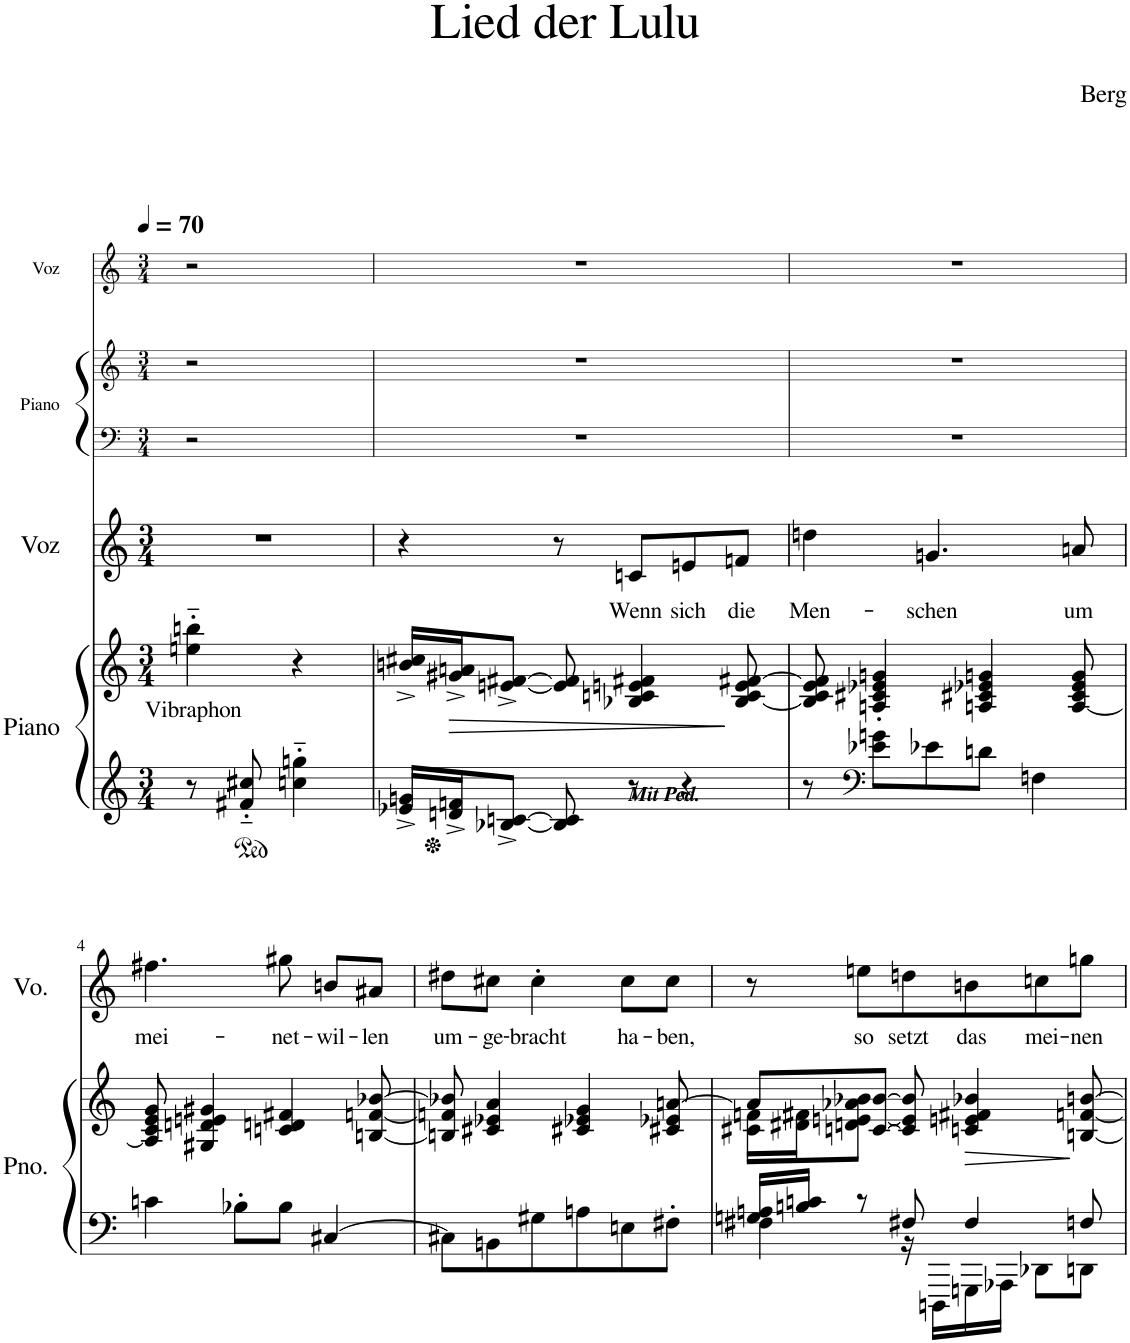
**kern	**kern	**text	**dynam	**kern	**text	**kern	**kern	**kern
*part4	*part4	*part4	*part4	*part3	*part3	*part2	*part2	*part1
*staff6	*staff5	*staff5	*staff5/6	*staff4	*staff4	*staff3	*staff2	*staff1
*I"Piano	*	*	*	*I"Voz	*	*I"Piano	*	*I"Voz
*I'Pno.	*	*	*	*I'Vo.	*	*I'Pno.	*	*I'Vo.
*	*	*	*	*	*	*stria5	*stria5	*stria5
*clefG2	*clefG2	*	*	*clefG2	*	*clefF4	*clefG2	*clefG2
*k[]	*k[]	*	*	*k[]	*	*k[]	*k[]	*k[]
*M3/4	*M3/4	*	*	*M3/4	*	*M3/4	*M3/4	*M3/4
*MM70	*MM70	*	*	*MM70	*	*MM70	*MM70	*MM70
=1	=1	=1	=1	=1	=1	=1	=1	=1
!	!	!LO:LY:b	!	!	!	!	!	!
8r	4een\'~ 4bbn\'~	Vibraphon	.	2.r	.	2r	2r	2r
8f#X/'~ 8cc#X/'~	.	.	.	.	.	.	.	.
4ccn\'~ 4ggn\'~	4r	.	.	.	.	.	.	.
4ryy	4ryy	.	.	.	.	4ryy	4ryy	4ryy
=2	=2	=2	=2	=2	=2	=2	=2	=2
16e-X/^ 16gn/^LL	16bn/^ 16cc#X/^LL	.	.	4r	.	2.r	2.r	2.r
!	!	!	!LO:HP:b	!	!	!	!	!
16dn/^ 16fn/^J	16g#X/^ 16an/^J	.	>	.	.	.	.	.
[8B-X/^ [8cn/^J	[8en/^ [8f#X/^J	.	.	.	.	.	.	.
8B-/] 8c/]	8e/] 8f#/]	.	.	8r	.	.	.	.
!LO:TX:a:Bi:t=Mit Ped.	!	!	!	!	!	!	!	!
!	!	!	!	!	!LO:LY:b	!	!	!
8r	4B-X/ 4cn/ 4en/ 4f#X/	.	.	8cn/L	Wenn	.	.	.
!	!	!	!	!	!LO:LY:b	!	!	!
4r	.	.	.	8en/	sich	.	.	.
!	!	!	!	!	!LO:LY:b	!	!	!
.	[8B-/ 8c/ 8e/ [8f#X/	.	]	8fn/J	die	.	.	.
=3	=3	=3	=3	=3	=3	=3	=3	=3
!	!	!	!	!	!LO:LY:b	!	!	!
8r	8B-/] 8c/ 8e/ 8f#/]	.	.	4ddn\	Men-	2.r	2.r	2.r
*clefF4	*	*	*	*	*	*	*	*
8e-X\ 8gn\L	4An/' 4c#X/' 4e-X/' 4gn/'	.	.	.	.	.	.	.
!	!	!	!	!	!LO:LY:b	!	!	!
8e-X\	.	.	.	4.gn/	-schen	.	.	.
8dn\J	4An/ 4c#X/ 4e-X/ 4gn/	.	.	.	.	.	.	.
4Fn\	.	.	.	.	.	.	.	.
!	!	!	!	!	!LO:LY:b	!	!	!
.	[8A/ 8c#/ 8e-/ 8g/	.	.	8an/	um	.	.	.
!!LO:LB:g=z
=4	=4	=4	=4	=4	=4	=4	=4	=4
!	!	!	!	!	!LO:LY:b	!	!	!
4cn\	8A/] 8c/ 8e/ 8g/	.	.	4.ff#X\	mei-	2.r	2.r	2.r
.	4G#X/ 4dn/ 4en/ 4g#X/	.	.	.	.	.	.	.
8B-X'\L	.	.	.	.	.	.	.	.
!	!	!	!	!	!LO:LY:b	!	!	!
8B-\J	4cn/ 4dn/ 4f#X/	.	.	8gg#X\	-net-	.	.	.
!	!	!	!	!	!LO:LY:b	!	!	!
[4C#X/	.	.	.	8bn/L	-wil-	.	.	.
!	!	!	!	!	!LO:LY:b	!	!	!
.	[8Bn/ [8fn/ [8b-X/	.	.	8a#X/J	-len	.	.	.
=5	=5	=5	=5	=5	=5	=5	=5	=5
!	!	!	!	!	!LO:LY:b	!	!	!
8C#X\L]	8Bn/] 8fn/] 8b-X/]	.	.	8dd#X\L	um-	2.r	2.r	2.r
!	!	!	!	!	!LO:LY:b	!	!	!
8BBn\	4c#X/ 4e-X/ 4a/	.	.	8cc#X\J	-ge-	.	.	.
!	!	!	!	!	!LO:LY:b	!	!	!
8G#X\	.	.	.	4cc#'\	-bracht	.	.	.
8An\	4c#X/ 4e-X/ 4g/	.	.	.	.	.	.	.
!	!	!	!	!	!LO:LY:b	!	!	!
8En\	.	.	.	8cc#\L	ha-	.	.	.
!	!	!	!	!	!LO:LY:b	!	!	!
8F#X'\J	8c#X/ 8e-X/ [8an/	.	.	8cc#\J	-ben,	.	.	.
=6	=6	=6	=6	=6	=6	=6	=6	=6
*^	*^	*	*	*	*	*	*	*
16Gn/ 16An/LL	4F#X\	8a/L]	16c#X\ 16fn\LL	.	.	8r	.	2.r	2.r	2.r
16Bn/ 16cn/JJ	.	.	16d#X\ 16f#X\J	.	.	.	.	.	.	.
!	!	!	!	!	!	!	!LO:LY:b	!	!	!
8r	.	[8cn/ [8b-X/J	8dn\ [8en\ 8a-X\ 8b-\J	.	.	8een\L	so	.	.	.
!	!	!	!	!	!	!	!LO:LY:b	!	!	!
8F#X/	16r	8c/] 8e/] 8b-/]	2ryy	.	.	8ddn\	setzt	.	.	.
.	16DDDn\LL	.	.	.	.	.	.	.	.	.
!	!	!	!	!	!LO:HP:b	!	!LO:LY:b	!	!	!
4F#/	16GGGn\	4cn/ 4en/ 4f#X/ 4b-X/	.	.	>	8bn\	das	.	.	.
.	16AAA-X\JJ	.	.	.	.	.	.	.	.	.
!	!	!	!	!	!	!	!LO:LY:b	!	!	!
.	8DD-X\L	.	.	.	.	8ccn\	mei-	.	.	.
!	!	!	!	!	!	!	!LO:LY:b	!	!	!
8Fn/	8DDn\J	[8Bn/ [8fn/ [8bn/	.	.	]	8ggn\J	-nen	.	.	.
*v	*v	*	*	*	*	*	*	*	*	*
*	*v	*v	*	*	*	*	*	*	*
=	=	=	=	=	=	=	=	=
*-	*-	*-	*-	*-	*-	*-	*-	*-
